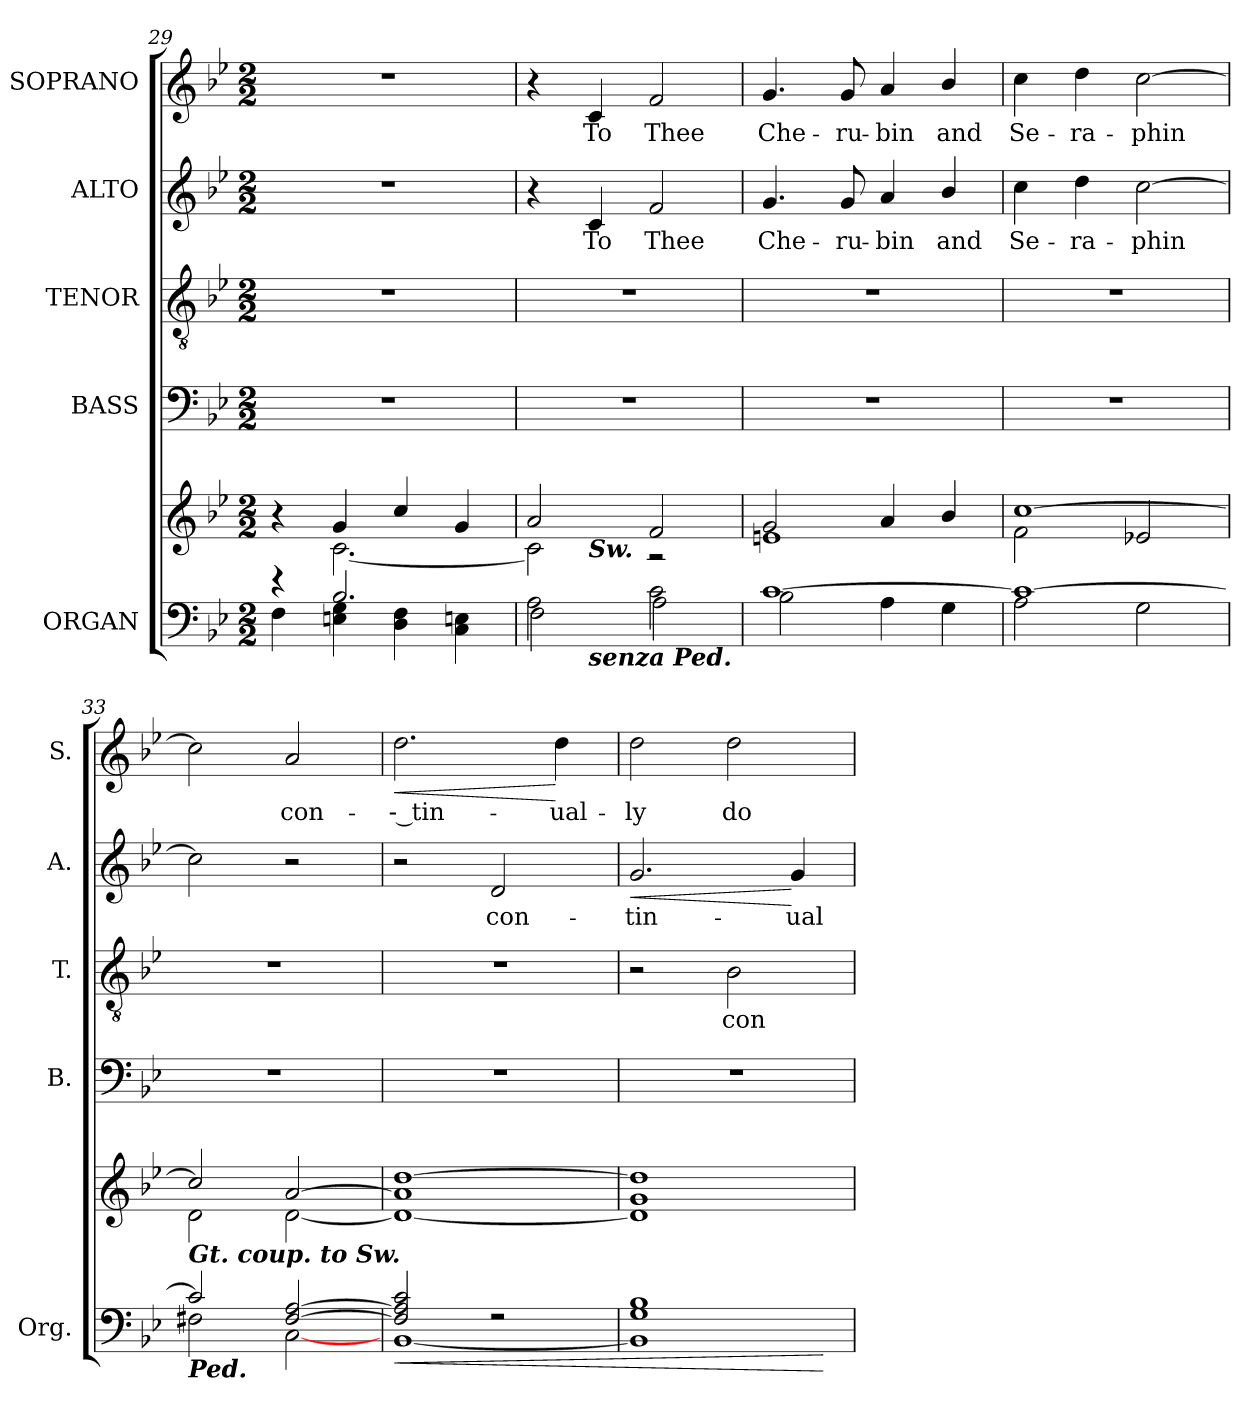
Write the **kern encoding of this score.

**kern	**kern	**dynam	**kern	**kern	**text	**kern	**text	**dynam	**kern	**text	**dynam
*part5	*part5	*part5	*part4	*part3	*part3	*part2	*part2	*part2	*part1	*part1	*part1
*staff6	*staff5	*staff5/6	*staff4	*staff3	*staff3	*staff2	*staff2	*staff2	*staff1	*staff1	*staff1
*I"ORGAN	*	*	*I"BASS	*I"TENOR	*	*I"ALTO	*	*	*I"SOPRANO	*	*
*I'Org.	*	*	*I'B.	*I'T.	*	*I'A.	*	*	*I'S.	*	*
*clefF4	*clefG2	*	*clefF4	*clefGv2	*	*clefG2	*	*	*clefG2	*	*
*	*	*	*	*ITrd7c12	*	*	*	*	*	*	*
*k[b-e-]	*k[b-e-]	*	*k[b-e-]	*k[b-e-]	*	*k[b-e-]	*	*	*k[b-e-]	*	*
*B-:	*B-:	*	*B-:	*B-:	*	*B-:	*	*	*B-:	*	*
*M2/2	*M2/2	*	*M2/2	*M2/2	*	*M2/2	*	*	*M2/2	*	*
=29	=29	=29	=29	=29	=29	=29	=29	=29	=29	=29	=29
*^	*^	*	*	*	*	*	*	*	*	*	*
4r	4Fi\	4r	4ryy	.	1r	1r	.	1r	.	.	1r	.	.
2.B-i/	4Eni\ 4Gi	4gi/	[2.ci\	.	.	.	.	.	.	.	.	.	.
.	4Di\ 4Fi	4cci/	.	.	.	.	.	.	.	.	.	.	.
.	4Ci\ 4Eni	4gi/	.	.	.	.	.	.	.	.	.	.	.
=30	=30	=30	=30	=30	=30	=30	=30	=30	=30	=30	=30	=30	=30
*	*^	*	*^	*	*	*	*	*	*	*	*	*	*
2Ai\	2Fi\	4ryy	2ai/	2ci\]	4ryy	.	1r	1r	.	4r	.	.	4r	.	.
!	!	!	!	!	!	!	!	!	!	!	!LO:LY:b:color=#000000	!	!	!	!
!	!	!	!	!	!LO:TX:b:Bi:t=Sw.	!	!	!	!	!	!	!	!	!	!
!	!	!LO:TX:b:Bi:t=senza Ped.	!	!	!	!	!	!	!	!	!	!	!	!	!
!	!	!	!	!	!	!	!	!	!	!	!	!	!	!LO:LY:b:color=#000000	!
.	.	2.ryy	.	.	2.ryy	.	.	.	.	4ci/	To	.	4ci/	To	.
!	!	!	!	!	!	!	!	!	!	!	!LO:LY:b:color=#000000	!	!	!	!
!	!	!	!	!	!	!	!	!	!	!	!	!	!	!LO:LY:b:color=#000000	!
2ci\	2Ai\	.	2fi/	2r	.	.	.	.	.	2fi/	Thee	.	2fi/	Thee	.
*	*v	*v	*	*	*	*	*	*	*	*	*	*	*	*	*
*	*	*	*v	*v	*	*	*	*	*	*	*	*	*	*
=31	=31	=31	=31	=31	=31	=31	=31	=31	=31	=31	=31	=31	=31
*	*^	*	*^	*	*	*	*	*	*	*	*	*	*
!	!	!	!	!	!	!	!	!	!	!	!LO:LY:b:color=#000000	!	!	!	!
*	*v	*v	*	*	*	*	*	*	*	*	*	*	*	*	*
*	*	*	*v	*v	*	*	*	*	*	*	*	*	*	*
*	*^	*	*^	*	*	*	*	*	*	*	*	*	*
!	!	!	!	!	!	!	!	!	!	!	!	!	!	!LO:LY:b:color=#000000	!
*	*v	*v	*	*	*	*	*	*	*	*	*	*	*	*	*
*	*	*	*v	*v	*	*	*	*	*	*	*	*	*	*
[1ci	2B-i\	2gi/	1eni	.	1r	1r	.	4.gi/	Che-	.	4.gi/	Che-	.
!	!	!	!	!	!	!	!	!	!LO:LY:b:color=#000000	!	!	!	!
!	!	!	!	!	!	!	!	!	!	!	!	!LO:LY:b:color=#000000	!
.	.	.	.	.	.	.	.	8gi/	-ru-	.	8gi/	-ru-	.
!	!	!	!	!	!	!	!	!	!LO:LY:b:color=#000000	!	!	!	!
!	!	!	!	!	!	!	!	!	!	!	!	!LO:LY:b:color=#000000	!
.	4Ai\	4ai/	.	.	.	.	.	4ai/	-bin	.	4ai/	-bin	.
!	!	!	!	!	!	!	!	!	!LO:LY:b:color=#000000	!	!	!	!
!	!	!	!	!	!	!	!	!	!	!	!	!LO:LY:b:color=#000000	!
.	4Gi\	4b-i/	.	.	.	.	.	4b-i/	and	.	4b-i/	and	.
=32	=32	=32	=32	=32	=32	=32	=32	=32	=32	=32	=32	=32	=32
!	!	!	!	!	!	!	!	!	!LO:LY:b:color=#000000	!	!	!	!
!	!	!	!	!	!	!	!	!	!	!	!	!LO:LY:b:color=#000000	!
1ci_	2Ai\	[1cci	2fi\	.	1r	1r	.	4cci\	Se-	.	4cci\	Se-	.
!	!	!	!	!	!	!	!	!	!LO:LY:b:color=#000000	!	!	!	!
!	!	!	!	!	!	!	!	!	!	!	!	!LO:LY:b:color=#000000	!
.	.	.	.	.	.	.	.	4ddi\	-ra-	.	4ddi\	-ra-	.
!	!	!	!	!	!	!	!	!	!LO:LY:b:color=#000000	!	!	!	!
!	!	!	!	!	!	!	!	!	!	!	!	!LO:LY:b:color=#000000	!
.	2Gi\	.	2e-Xi/	.	.	.	.	[2cci\	-phin	.	[2cci\	-phin	.
=33	=33	=33	=33	=33	=33	=33	=33	=33	=33	=33	=33	=33	=33
!LO:TX:a:Bi:t=Gt. coup. to Sw.	!	!	!	!	!	!	!	!	!	!	!	!	!
!LO:TX:b:Bi:t=Ped.	!	!	!	!	!	!	!	!	!	!	!	!	!
2ci/]	2F#Xi\	2cci/]	2di\	.	1r	1r	.	2cci\]	.	.	2cci\]	.	.
!	!	!	!	!	!	!	!	!	!	!	!	!LO:LY:b:color=#000000	!
[2F#i/ [2Ai	[2Ci\	[2ai/	[2di\	.	.	.	.	2r	.	.	2ai/	con-	.
!!LO:LB:g=z
=34	=34	=34	=34	=34	=34	=34	=34	=34	=34	=34	=34	=34	=34
!	!	!	!	!LO:HP:b=2	!	!	!	!	!	!	!	!	!
!	!	!	!	!	!	!	!	!	!	!	!	!LO:LY:b:color=#000000	!LO:HP:b
2F#i/] 2Ai] 2ci	[1BB-i	[1ddi	1di_ 1ai]	<	1r	1r	.	2r	.	.	2.ddi\	-- tin-	<
!	!	!	!	!	!	!	!	!	!LO:LY:b:color=#000000	!	!	!	!
2r	.	.	.	.	.	.	.	2di/	con-	.	.	.	.
!	!	!	!	!	!	!	!	!	!	!	!	!LO:LY:b:color=#000000	!
.	.	.	.	.	.	.	.	.	.	.	4ddi\	-ual-	[
=35	=35	=35	=35	=35	=35	=35	=35	=35	=35	=35	=35	=35	=35
!	!	!	!	!	!	!	!	!	!LO:LY:b:color=#000000	!LO:HP:b	!	!	!
!	!	!	!	!	!	!	!	!	!	!	!	!LO:LY:b:color=#000000	!
1Gi 1B-i	1BB-i]	1ddi]	1di] 1gi	.	1r	2r	.	2.gi/	-tin-	<	2ddi\	-ly	.
!	!	!	!	!	!	!	!LO:LY:b:color=#000000	!	!	!	!	!	!
!	!	!	!	!	!	!	!	!	!	!	!	!LO:LY:b:color=#000000	!
.	.	.	.	.	.	2BB-i\	con-	.	.	.	2ddi\	do	.
!	!	!	!	!	!	!	!	!	!LO:LY:b:color=#000000	!	!	!	!
.	.	.	.	.	.	.	.	4gi/	-ual-	[	.	.	.
*v	*v	*	*	*	*	*	*	*	*	*	*	*	*
*	*v	*v	*	*	*	*	*	*	*	*	*	*
.	.	[	.	.	.	.	.	.	.	.	.
=	=	=	=	=	=	=	=	=	=	=	=
*-	*-	*-	*-	*-	*-	*-	*-	*-	*-	*-	*-
